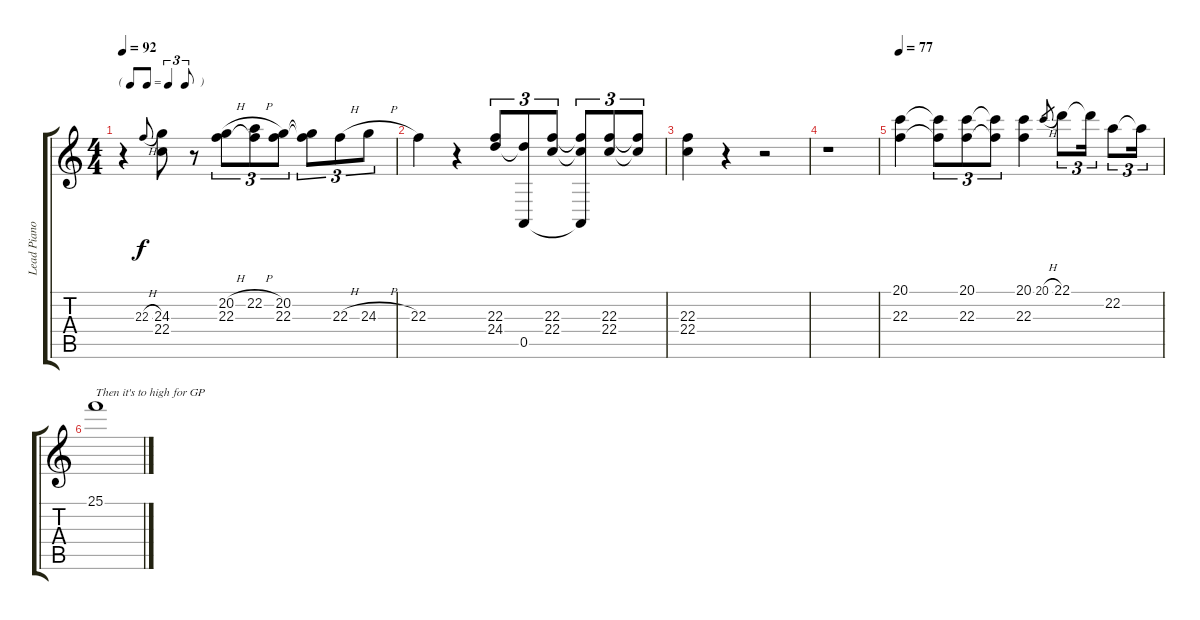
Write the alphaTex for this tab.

\track ("Lead Piano (Keith)" "Lead Piano") {instrument brightacousticpiano}
\staff {score tabs}
\tuning (E4 B3 G3 D3 A2 E2) {hide}
\ts (4 4)
\tf triplet8th
\tempo 92
\clef g2
\ks c
r.4{dy f} 22.3{h}.8{gr onbeat} (24.3 22.4).8 r.8 (20.2{h} 22.3).8{tu (3 2)} (22.2{h} 22.3{t}).8{tu (3 2)} (20.2 22.3).8{tu (3 2)} (20.2{t} 22.3{t}).8{tu (3 2)} 22.3{h}.8{tu (3 2)} 24.3{h}.8{tu (3 2)} |
22.3.4 r.4 (22.3 24.4).8{tu (3 2)} (24.4{t} 0.5).8{tu (3 2)} (22.3 22.4).8{tu (3 2)} (22.3{t} 22.4{t} 0.5{t}).8{tu (3 2)} (22.3 22.4).8{tu (3 2)} (22.3{t} 22.4{t}).8{tu (3 2)} |
(22.3 22.4).4 r.4 r.2 |
r.1 |
\tempo 77
(20.1 22.3).4 (20.1{t} 22.3{t}).8{tu (3 2)} (20.1 22.3).8{tu (3 2)} (20.1{t} 22.3{t}).8{tu (3 2)} (20.1 22.3).4 20.1{h}.8{gr} 22.1.8{tu (3 2)} 22.1{t}.16{tu (3 2)} 22.2.8{tu (3 2)} 22.2{t}.16{tu (3 2)} |
25.1.1{txt "Then it's to high for GP"}
